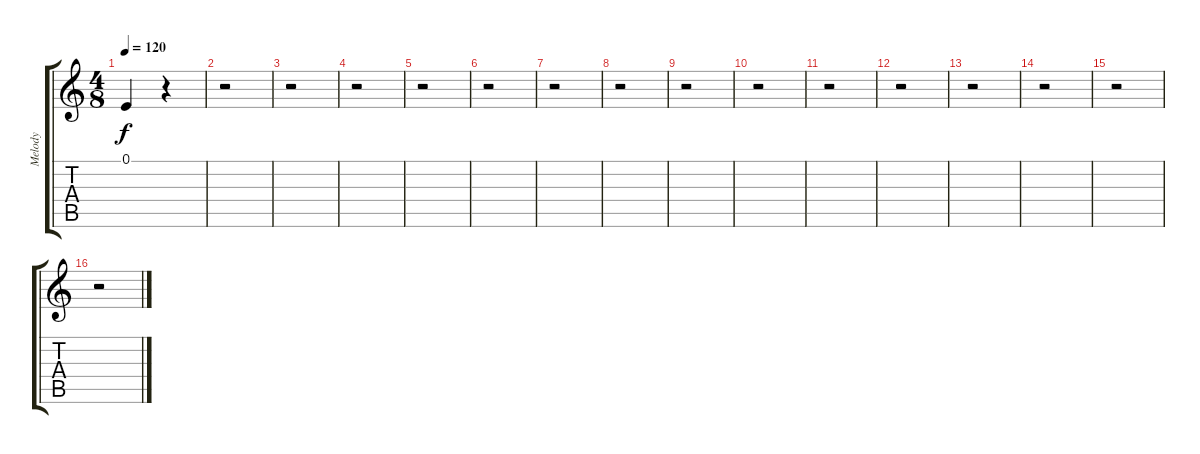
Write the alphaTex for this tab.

\track ("Melody" "Melody") {instrument pad4choir}
\staff {score tabs}
\tuning (E4 B3 G3 D3 A2 E2) {hide}
\ts (4 8)
\tempo 120
\clef g2
\ks c
0.1.4{dy f} r.4 |
r.2 |
r.2 |
r.2 |
r.2 |
r.2 |
r.2 |
r.2 |
r.2 |
r.2 |
r.2 |
r.2 |
r.2 |
r.2 |
r.2 |
r.2
